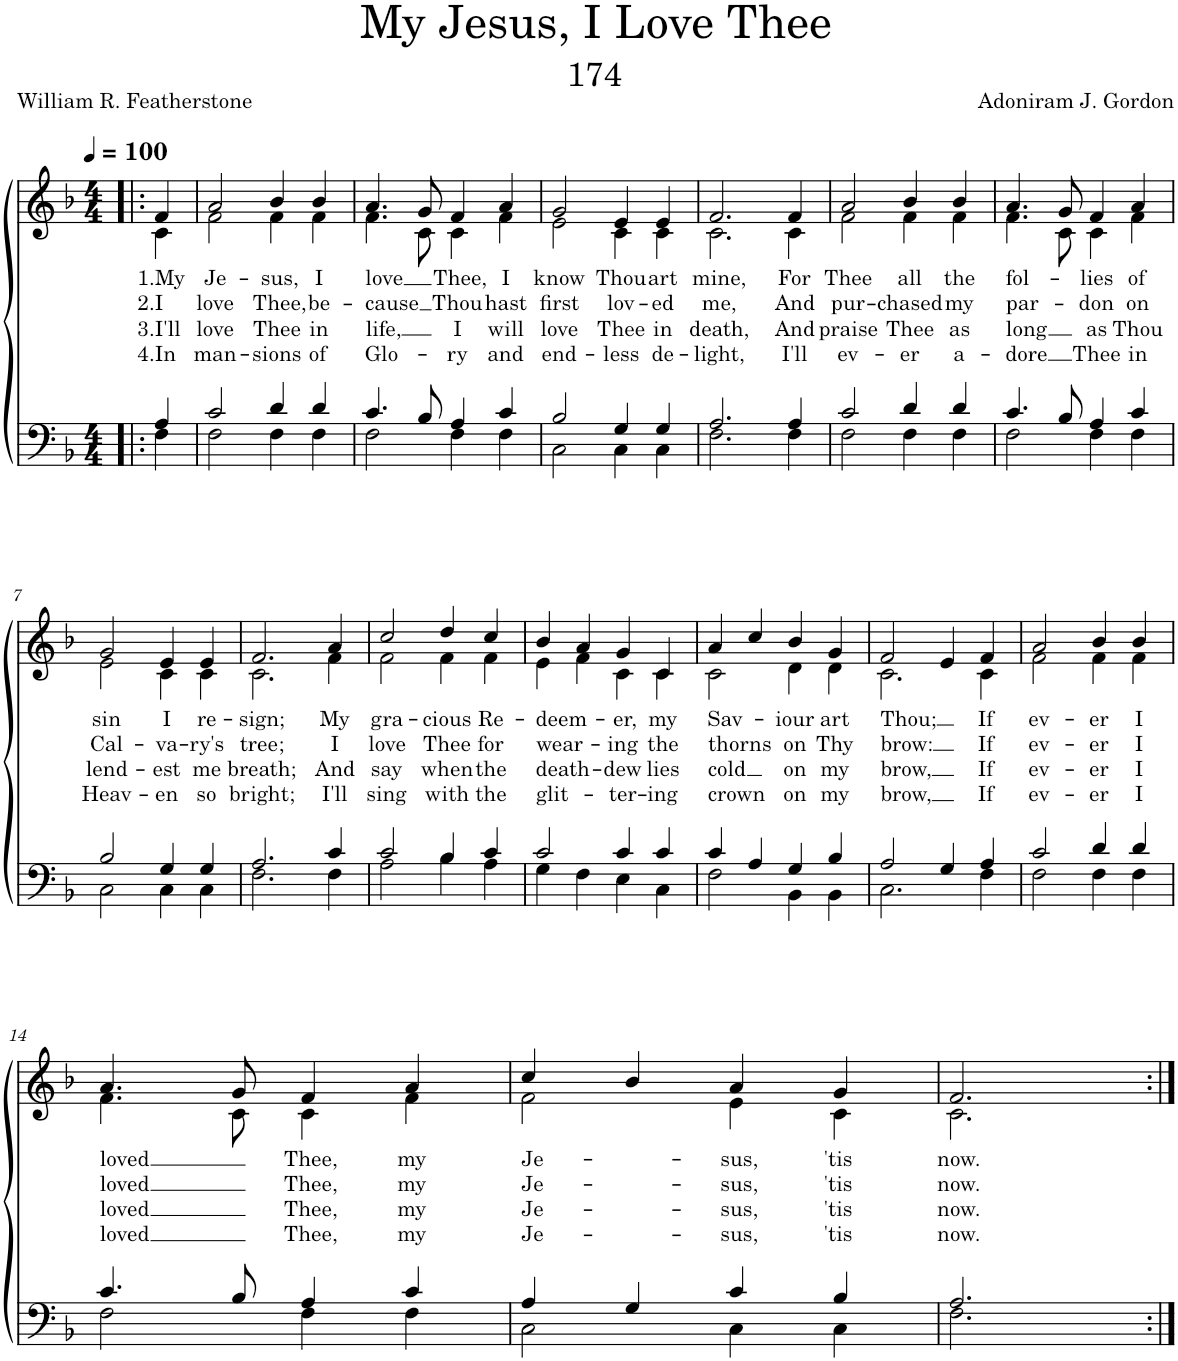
**kern	**kern	**text	**text	**text	**text
*part1	*part1	*part1	*part1	*part1	*part1
*staff2	*staff1	*staff1	*staff1	*staff1	*staff1
*I"Piano	*	*	*	*	*
*I'Pno.	*	*	*	*	*
*clefF4	*clefG2	*	*	*	*
*k[b-]	*k[b-]	*	*	*	*
*M4/4	*M4/4	*	*	*	*
*MM100	*MM100	*	*	*	*
=!|:	=!|:	=!|:	=!|:	=!|:	=!|:
*^	*	*	*	*	*
!	!	!	!LO:LY:b	!LO:LY:b	!LO:LY:b	!LO:LY:b
*	*	*^	*	*	*	*
4A/	4F\	4f/	4c\	1.My	2.I	3.I'll	4.In
=1	=1	=1	=1	=1	=1	=1	=1
!	!	!	!	!LO:LY:b	!LO:LY:b	!LO:LY:b	!LO:LY:b
2c/	2F\	2a/	2f\	Je-	love	love	man-
!	!	!	!	!LO:LY:b	!LO:LY:b	!LO:LY:b	!LO:LY:b
4d/	4F\	4b-/	4f\	-sus,	Thee,	Thee	-sions
!	!	!	!	!LO:LY:b	!LO:LY:b	!LO:LY:b	!LO:LY:b
4d/	4F\	4b-/	4f\	I	be-	in	of
=2	=2	=2	=2	=2	=2	=2	=2
!	!	!	!	!LO:LY:b	!LO:LY:b	!LO:LY:b	!LO:LY:b
4.c/	2F\	4.a/	4.f\	love	-cause	life,	Glo-
8B-/	.	8g/	8c\	.	.	.	.
!	!	!	!	!LO:LY:b	!LO:LY:b	!LO:LY:b	!LO:LY:b
4A/	4F\	4f/	4c\	Thee,	Thou	I	-ry
!	!	!	!	!LO:LY:b	!LO:LY:b	!LO:LY:b	!LO:LY:b
4c/	4F\	4a/	4f\	I	hast	will	and
=3	=3	=3	=3	=3	=3	=3	=3
!	!	!	!	!LO:LY:b	!LO:LY:b	!LO:LY:b	!LO:LY:b
2B-/	2C\	2g/	2e\	know	first	love	end-
!	!	!	!	!LO:LY:b	!LO:LY:b	!LO:LY:b	!LO:LY:b
4G/	4C\	4e/	4c\	Thou	lov-	Thee	-less
!	!	!	!	!LO:LY:b	!LO:LY:b	!LO:LY:b	!LO:LY:b
4G/	4C\	4e/	4c\	art	-ed	in	de-
=4	=4	=4	=4	=4	=4	=4	=4
!	!	!	!	!LO:LY:b	!LO:LY:b	!LO:LY:b	!LO:LY:b
2.A/	2.F\	2.f/	2.c\	mine,	me,	death,	-light,
!	!	!	!	!LO:LY:b	!LO:LY:b	!LO:LY:b	!LO:LY:b
4A/	4F\	4f/	4c\	For	And	And	I'll
=5	=5	=5	=5	=5	=5	=5	=5
!	!	!	!	!LO:LY:b	!LO:LY:b	!LO:LY:b	!LO:LY:b
2c/	2F\	2a/	2f\	Thee	pur-	praise	ev-
!	!	!	!	!LO:LY:b	!LO:LY:b	!LO:LY:b	!LO:LY:b
4d/	4F\	4b-/	4f\	all	-chased	Thee	-er
!	!	!	!	!LO:LY:b	!LO:LY:b	!LO:LY:b	!LO:LY:b
4d/	4F\	4b-/	4f\	the	my	as	a-
=6	=6	=6	=6	=6	=6	=6	=6
!	!	!	!	!LO:LY:b	!LO:LY:b	!LO:LY:b	!LO:LY:b
4.c/	2F\	4.a/	4.f\	fol-	par-	long	-dore
8B-/	.	8g/	8c\	.	.	.	.
!	!	!	!	!LO:LY:b	!LO:LY:b	!LO:LY:b	!LO:LY:b
4A/	4F\	4f/	4c\	-lies	-don	as	Thee
!	!	!	!	!LO:LY:b	!LO:LY:b	!LO:LY:b	!LO:LY:b
4c/	4F\	4a/	4f\	of	on	Thou	in
!!LO:LB:g=z	!!
=7	=7	=7	=7	=7	=7	=7	=7
!	!	!	!	!LO:LY:b	!LO:LY:b	!LO:LY:b	!LO:LY:b
2B-/	2C\	2g/	2e\	sin	Cal-	lend-	Heav-
!	!	!	!	!LO:LY:b	!LO:LY:b	!LO:LY:b	!LO:LY:b
4G/	4C\	4e/	4c\	I	-va-	-est	-en
!	!	!	!	!LO:LY:b	!LO:LY:b	!LO:LY:b	!LO:LY:b
4G/	4C\	4e/	4c\	re-	-ry's	me	so
=8	=8	=8	=8	=8	=8	=8	=8
!	!	!	!	!LO:LY:b	!LO:LY:b	!LO:LY:b	!LO:LY:b
2.A/	2.F\	2.f/	2.c\	-sign;	tree;	breath;	bright;
!	!	!	!	!LO:LY:b	!LO:LY:b	!LO:LY:b	!LO:LY:b
4c/	4F\	4a/	4f\	My	I	And	I'll
=9	=9	=9	=9	=9	=9	=9	=9
!	!	!	!	!LO:LY:b	!LO:LY:b	!LO:LY:b	!LO:LY:b
2c/	2A\	2cc/	2f\	gra-	love	say	sing
!	!	!	!	!LO:LY:b	!LO:LY:b	!LO:LY:b	!LO:LY:b
4B-/	4B-\	4dd/	4f\	-cious	Thee	when	with
!	!	!	!	!LO:LY:b	!LO:LY:b	!LO:LY:b	!LO:LY:b
4c/	4A\	4cc/	4f\	Re-	for	the	the
=10	=10	=10	=10	=10	=10	=10	=10
!	!	!	!	!LO:LY:b	!LO:LY:b	!LO:LY:b	!LO:LY:b
2c/	4G\	4b-/	4e\	-deem-	wear-	death-	glit-
.	4F\	4a/	4f\	.	.	.	.
!	!	!	!	!LO:LY:b	!LO:LY:b	!LO:LY:b	!LO:LY:b
4c/	4E\	4g/	4c\	-er,	-ing	-dew	-ter-
!	!	!	!	!LO:LY:b	!LO:LY:b	!LO:LY:b	!LO:LY:b
4c/	4C\	4c/	4c\	my	the	lies	-ing
=11	=11	=11	=11	=11	=11	=11	=11
!	!	!	!	!LO:LY:b	!LO:LY:b	!LO:LY:b	!LO:LY:b
4c/	2F\	4a/	2c\	Sav-	thorns	cold	crown
4A/	.	4cc/	.	.	.	.	.
!	!	!	!	!LO:LY:b	!LO:LY:b	!LO:LY:b	!LO:LY:b
4G/	4BB-\	4b-/	4d\	-iour	on	on	on
!	!	!	!	!LO:LY:b	!LO:LY:b	!LO:LY:b	!LO:LY:b
4B-/	4BB-\	4g/	4d\	art	Thy	my	my
=12	=12	=12	=12	=12	=12	=12	=12
!	!	!	!	!LO:LY:b	!LO:LY:b	!LO:LY:b	!LO:LY:b
2A/	2.C\	2f/	2.c\	Thou;	brow:	brow,	brow,
4G/	.	4e/	.	.	.	.	.
!	!	!	!	!LO:LY:b	!LO:LY:b	!LO:LY:b	!LO:LY:b
4A/	4F\	4f/	4c\	If	If	If	If
=13	=13	=13	=13	=13	=13	=13	=13
!	!	!	!	!LO:LY:b	!LO:LY:b	!LO:LY:b	!LO:LY:b
2c/	2F\	2a/	2f\	ev-	ev-	ev-	ev-
!	!	!	!	!LO:LY:b	!LO:LY:b	!LO:LY:b	!LO:LY:b
4d/	4F\	4b-/	4f\	-er	-er	-er	-er
!	!	!	!	!LO:LY:b	!LO:LY:b	!LO:LY:b	!LO:LY:b
4d/	4F\	4b-/	4f\	I	I	I	I
!!LO:LB:g=z	!!
=14	=14	=14	=14	=14	=14	=14	=14
!	!	!	!	!LO:LY:b	!LO:LY:b	!LO:LY:b	!LO:LY:b
4.c/	2F\	4.a/	4.f\	loved	loved	loved	loved
8B-/	.	8g/	8c\	.	.	.	.
!	!	!	!	!LO:LY:b	!LO:LY:b	!LO:LY:b	!LO:LY:b
4A/	4F\	4f/	4c\	Thee,	Thee,	Thee,	Thee,
!	!	!	!	!LO:LY:b	!LO:LY:b	!LO:LY:b	!LO:LY:b
4c/	4F\	4a/	4f\	my	my	my	my
=15	=15	=15	=15	=15	=15	=15	=15
!	!	!	!	!LO:LY:b	!LO:LY:b	!LO:LY:b	!LO:LY:b
4A/	2C\	4cc/	2f\	Je-	Je-	Je-	Je-
4G/	.	4b-/	.	.	.	.	.
!	!	!	!	!LO:LY:b	!LO:LY:b	!LO:LY:b	!LO:LY:b
4c/	4C\	4a/	4e\	-sus,	-sus,	-sus,	-sus,
!	!	!	!	!LO:LY:b	!LO:LY:b	!LO:LY:b	!LO:LY:b
4B-/	4C\	4g/	4c\	'tis	'tis	'tis	'tis
=16	=16	=16	=16	=16	=16	=16	=16
!	!	!	!	!LO:LY:b	!LO:LY:b	!LO:LY:b	!LO:LY:b
2.A/	2.F\	2.f/	2.c\	now.	now.	now.	now.
*v	*v	*	*	*	*	*	*
*	*v	*v	*	*	*	*
=:|!	=:|!	=:|!	=:|!	=:|!	=:|!
*-	*-	*-	*-	*-	*-
